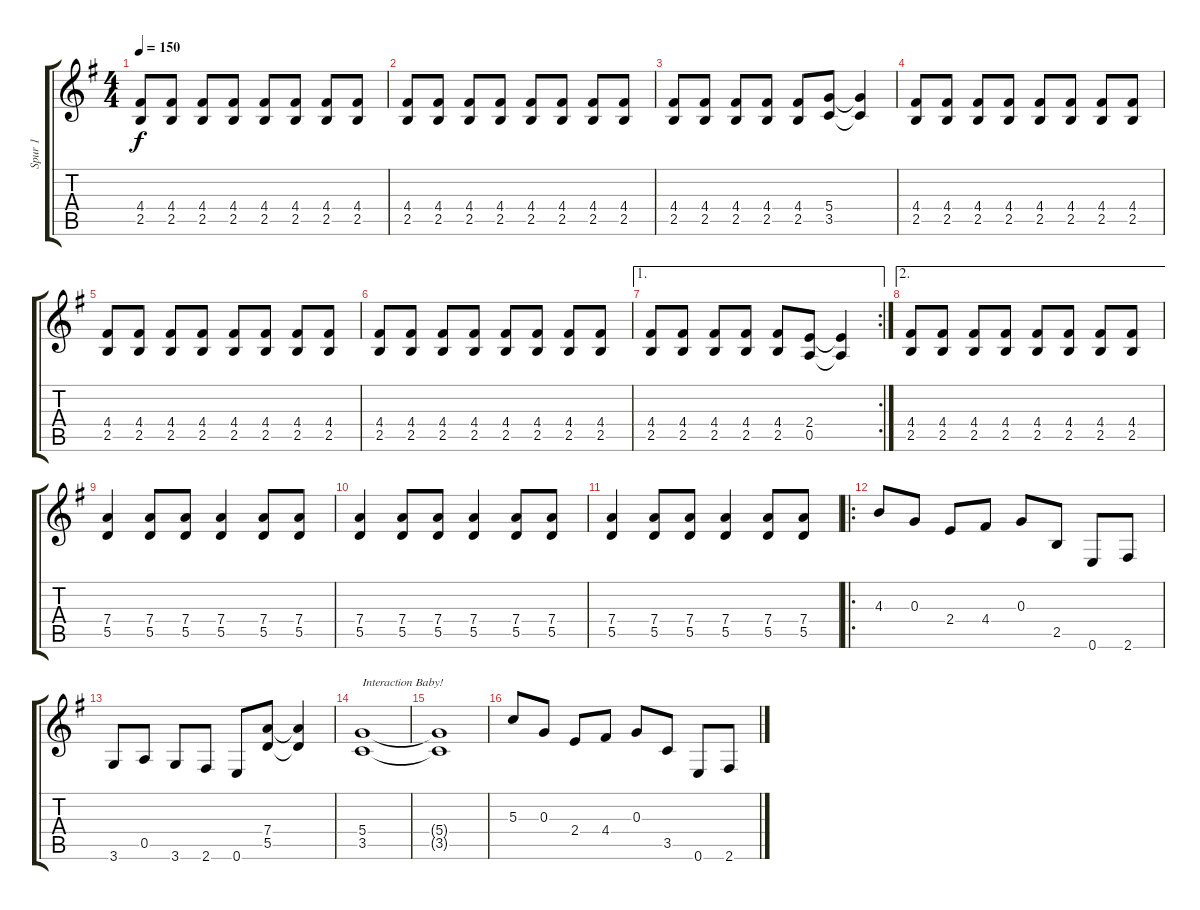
\track ("Spur 1" "Spur 1") {instrument distortionguitar}
\staff {score tabs}
\tuning (E4 B3 G3 D3 A2 E2) {hide}
\ts (4 4)
\tempo 150
\clef g2
\ks g
(4.4 2.5).8{dy f} (4.4 2.5).8 (4.4 2.5).8 (4.4 2.5).8 (4.4 2.5).8 (4.4 2.5).8 (4.4 2.5).8 (4.4 2.5).8 |
(4.4 2.5).8 (4.4 2.5).8 (4.4 2.5).8 (4.4 2.5).8 (4.4 2.5).8 (4.4 2.5).8 (4.4 2.5).8 (4.4 2.5).8 |
(4.4 2.5).8 (4.4 2.5).8 (4.4 2.5).8 (4.4 2.5).8 (4.4 2.5).8 (5.4 3.5).8 (5.4{t} 3.5{t}).4 |
(4.4 2.5).8 (4.4 2.5).8 (4.4 2.5).8 (4.4 2.5).8 (4.4 2.5).8 (4.4 2.5).8 (4.4 2.5).8 (4.4 2.5).8 |
(4.4 2.5).8 (4.4 2.5).8 (4.4 2.5).8 (4.4 2.5).8 (4.4 2.5).8 (4.4 2.5).8 (4.4 2.5).8 (4.4 2.5).8 |
(4.4 2.5).8 (4.4 2.5).8 (4.4 2.5).8 (4.4 2.5).8 (4.4 2.5).8 (4.4 2.5).8 (4.4 2.5).8 (4.4 2.5).8 |
\ae 1
\rc 2
(4.4 2.5).8 (4.4 2.5).8 (4.4 2.5).8 (4.4 2.5).8 (4.4 2.5).8 (2.4 0.5).8 (2.4{t} 0.5{t}).4 |
\ae 2
(4.4 2.5).8 (4.4 2.5).8 (4.4 2.5).8 (4.4 2.5).8 (4.4 2.5).8 (4.4 2.5).8 (4.4 2.5).8 (4.4 2.5).8 |
(7.4 5.5).4 (7.4 5.5).8 (7.4 5.5).8 (7.4 5.5).4 (7.4 5.5).8 (7.4 5.5).8 |
(7.4 5.5).4 (7.4 5.5).8 (7.4 5.5).8 (7.4 5.5).4 (7.4 5.5).8 (7.4 5.5).8 |
(7.4 5.5).4 (7.4 5.5).8 (7.4 5.5).8 (7.4 5.5).4 (7.4 5.5).8 (7.4 5.5).8 |
\ro
4.3.8 0.3.8 2.4.8 4.4.8 0.3.8 2.5.8 0.6.8 2.6.8 |
3.6.8 0.5.8 3.6.8 2.6.8 0.6.8 (7.4 5.5).8 (7.4{t} 5.5{t}).4 |
(5.4 3.5).1{txt "Interaction Baby!"} |
(5.4{t} 3.5{t}).1 |
5.3.8 0.3.8 2.4.8 4.4.8 0.3.8 3.5.8 0.6.8 2.6.8
